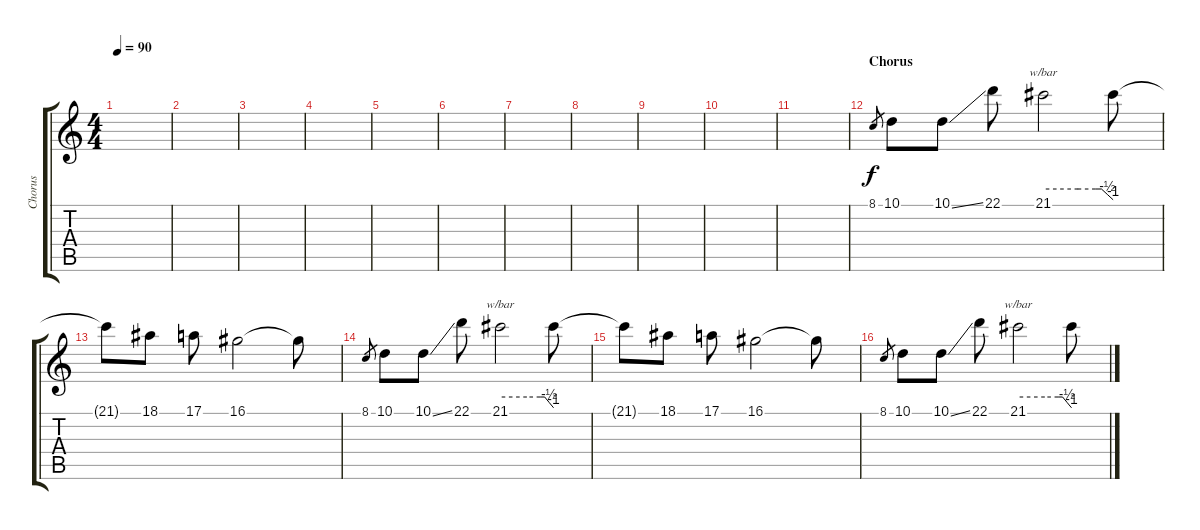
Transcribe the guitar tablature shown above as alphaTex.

\track ("Chorus" "Chorus") {instrument lead2sawtooth}
\staff {score tabs}
\tuning (E4 B3 G3 D3 A2 E2) {hide}
\ts (4 4)
\tempo 90
\clef g2
\ks c
|
|
|
|
|
|
|
|
|
|
|
\section ("" "Chorus")
8.1.8{gr} 10.1.8 10.1{ss}.8 22.1.8 21.1.2{tbe (custom default 0 0 30 0 45 0 50 0 55 -2 60 -4)} 21.1{t}.8 |
21.1{t}.8 18.1.8 17.1.8 16.1.2 16.1{t}.8 |
8.1.8{gr} 10.1.8 10.1{ss}.8 22.1.8 21.1.2{tbe (custom default 0 0 30 0 45 0 50 0 55 -2 60 -4)} 21.1{t}.8 |
21.1{t}.8 18.1.8 17.1.8 16.1.2 16.1{t}.8 |
8.1.8{gr} 10.1.8 10.1{ss}.8 22.1.8 21.1.2{tbe (custom default 0 0 30 0 45 0 50 0 55 -2 60 -4)} 21.1{t}.8
